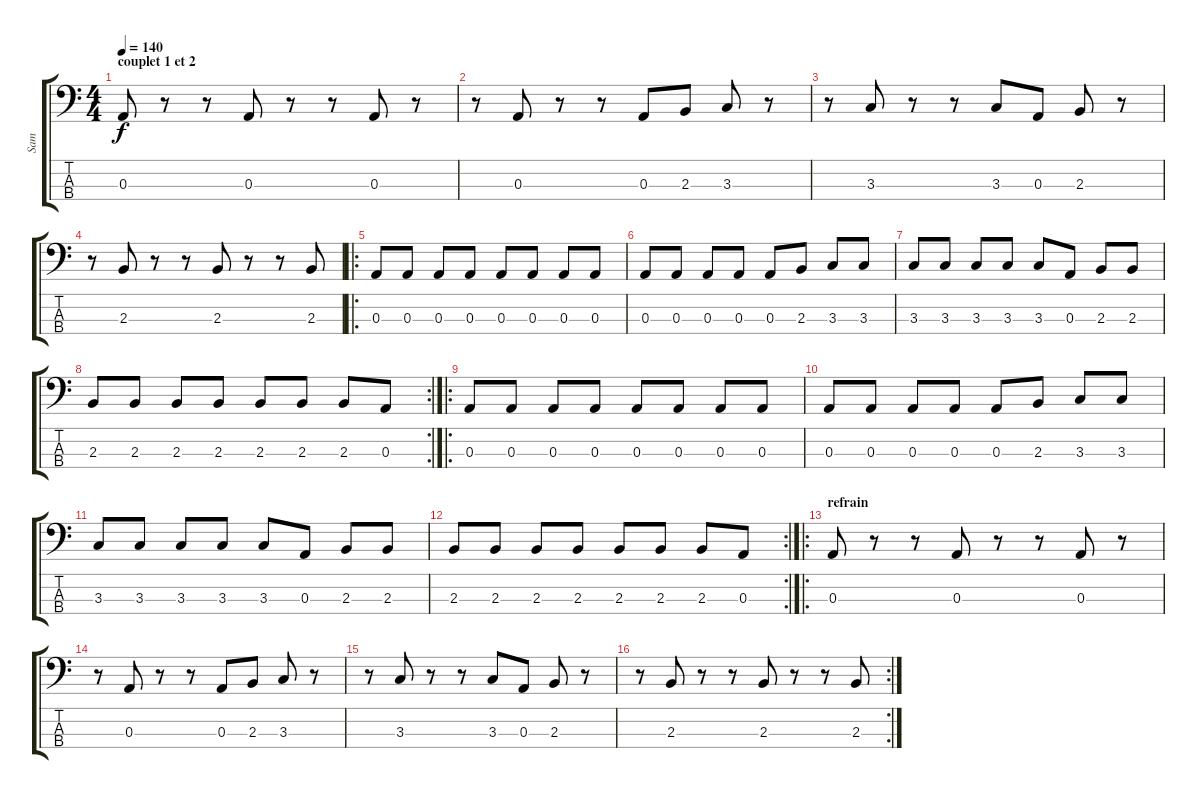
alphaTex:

\track ("Sam" "Sam") {instrument electricbassfinger}
\staff {score tabs}
\tuning (G2 D2 A1 E1) {hide}
\ts (4 4)
\section ("" "couplet 1 et 2")
\tempo 140
\clef f4
\ks c
0.3.8{dy f} r.8 r.8 0.3.8 r.8 r.8 0.3.8 r.8 |
r.8 0.3.8 r.8 r.8 0.3.8 2.3.8 3.3.8 r.8 |
r.8 3.3.8 r.8 r.8 3.3.8 0.3.8 2.3.8 r.8 |
r.8 2.3.8 r.8 r.8 2.3.8 r.8 r.8 2.3.8 |
\ro
0.3.8 0.3.8 0.3.8 0.3.8 0.3.8 0.3.8 0.3.8 0.3.8 |
0.3.8 0.3.8 0.3.8 0.3.8 0.3.8 2.3.8 3.3.8 3.3.8 |
3.3.8 3.3.8 3.3.8 3.3.8 3.3.8 0.3.8 2.3.8 2.3.8 |
\rc 2
2.3.8 2.3.8 2.3.8 2.3.8 2.3.8 2.3.8 2.3.8 0.3.8 |
\ro
0.3.8 0.3.8 0.3.8 0.3.8 0.3.8 0.3.8 0.3.8 0.3.8 |
0.3.8 0.3.8 0.3.8 0.3.8 0.3.8 2.3.8 3.3.8 3.3.8 |
3.3.8 3.3.8 3.3.8 3.3.8 3.3.8 0.3.8 2.3.8 2.3.8 |
\rc 2
2.3.8 2.3.8 2.3.8 2.3.8 2.3.8 2.3.8 2.3.8 0.3.8 |
\ro
\section ("" "refrain")
0.3.8 r.8 r.8 0.3.8 r.8 r.8 0.3.8 r.8 |
r.8 0.3.8 r.8 r.8 0.3.8 2.3.8 3.3.8 r.8 |
r.8 3.3.8 r.8 r.8 3.3.8 0.3.8 2.3.8 r.8 |
\rc 2
r.8 2.3.8 r.8 r.8 2.3.8 r.8 r.8 2.3.8
